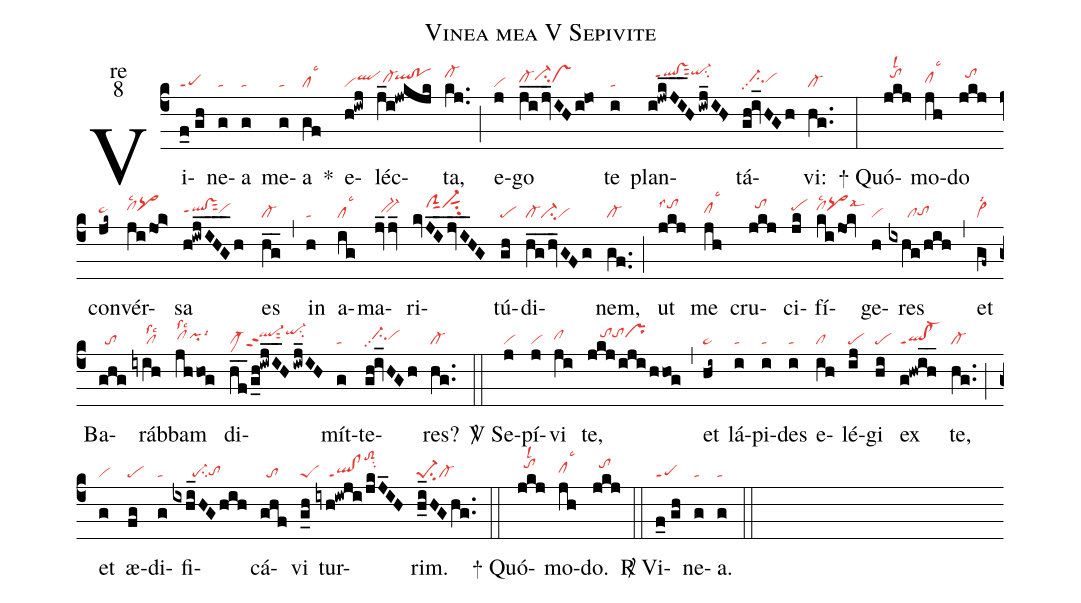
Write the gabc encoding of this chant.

name:Vinea mea V Sepivite;
office-part:re;
mode:8;
nabc-lines:1;
%%
(c4) Vi(f_0//gh|scG)ne(g|ta)a(g|ta) me(g|ta)a(gf|cllsc3) <sp>*</sp>() e(h!iwj|viqlhi)léc(j_i!jwkjk|//cl-hh`qlhi!pohi)ta,(kj..|cl-hj) (;) e(j|vi)go(ji__/j_vIHi@jo|cl-hhci-hivshh) te(i|ta) plan(i!jwkJI___H/iwj_IH>|//qlhj!vshjppt1sut2qi-hksu2)tá(gh!iv_HGh|//ci-hhpp2vihh)vi:(hg..|cl-) (:)
<sp>+</sp> Quó(jkj|//tohjlsl2)mo(jh|clhhlsc3)do(jkj|//tohj) con(jk~|ta>hh)vér(ji/jok>|clhilsc2pq>hi)sa(h!iwjIHG____h|qlhh!vshhppt1sut2vihh) es(hg__|cl-) (,) in(h|ta) a(ig|cllsc3)ma(jv_jv_|//bv-hh)ri(kvJI__jvI__HG|////clShjsut1vi-hjsut1su2)tú(gh|pe)di(hg__/hv_GFg|cl-ci-vi)nem,(gf..|cl-) (;) ut(jkj|tohjlss4) me(jh|clhhlsc3) cru(jkj|//tohj)ci(jk|pehi)fí(kijok|clhilsc2pq>hilsal6)ge(h|vi)res(ixhg/hih|//////cltohg) (,) et(gf~|vi>lsi2) Ba(ghg|//to)ráb(iyih|////cllssc2)bam(jhhog|clhhlssc2pihhlsi3) di(hf__/g_h!iwjI__H/iwj_IH|clM-ql-hippt2sut2qi-hjsu2)mít(g|ta)te(gh!iv_HGh|//ci-hhpp2vihh)res?(hg..|cl-) (::)

<sp>V/</sp> Se(j|vi)pí(j|vi)vi(ji|clhh) te,(jkj/iji/hhog|////tohitohiprhi) (,) et(hi~|ta>) lá(i|ta)pi(i|ta)des(i|ta) e(ih|cl)lé(ij|pe)gi(hi|pe) ex(g!hwih__|ql!cl-ppt1) te,(hg..|cl-) (;) et(g|vi) æ(fg|pe)di(g|ta)fi(ixhi_HGhih|//////pe-su2tohg)cá(ghf|//to)vi(g_h|peS) tur(iyh!iwji/jkJ_IH|////ql!clppt1toS2hmsu2)rim.(h_i_HGhg..|pe-1su2cl-) (::)

<sp>+</sp> Quó(jkj|//tohjlsl2)mo(jh|clhhlsc3)do.(jkj|//tohj) (::)

<sp>R/</sp> Vi(f_0//gh|scG)ne(g|ta)a.(g|ta) (::)
